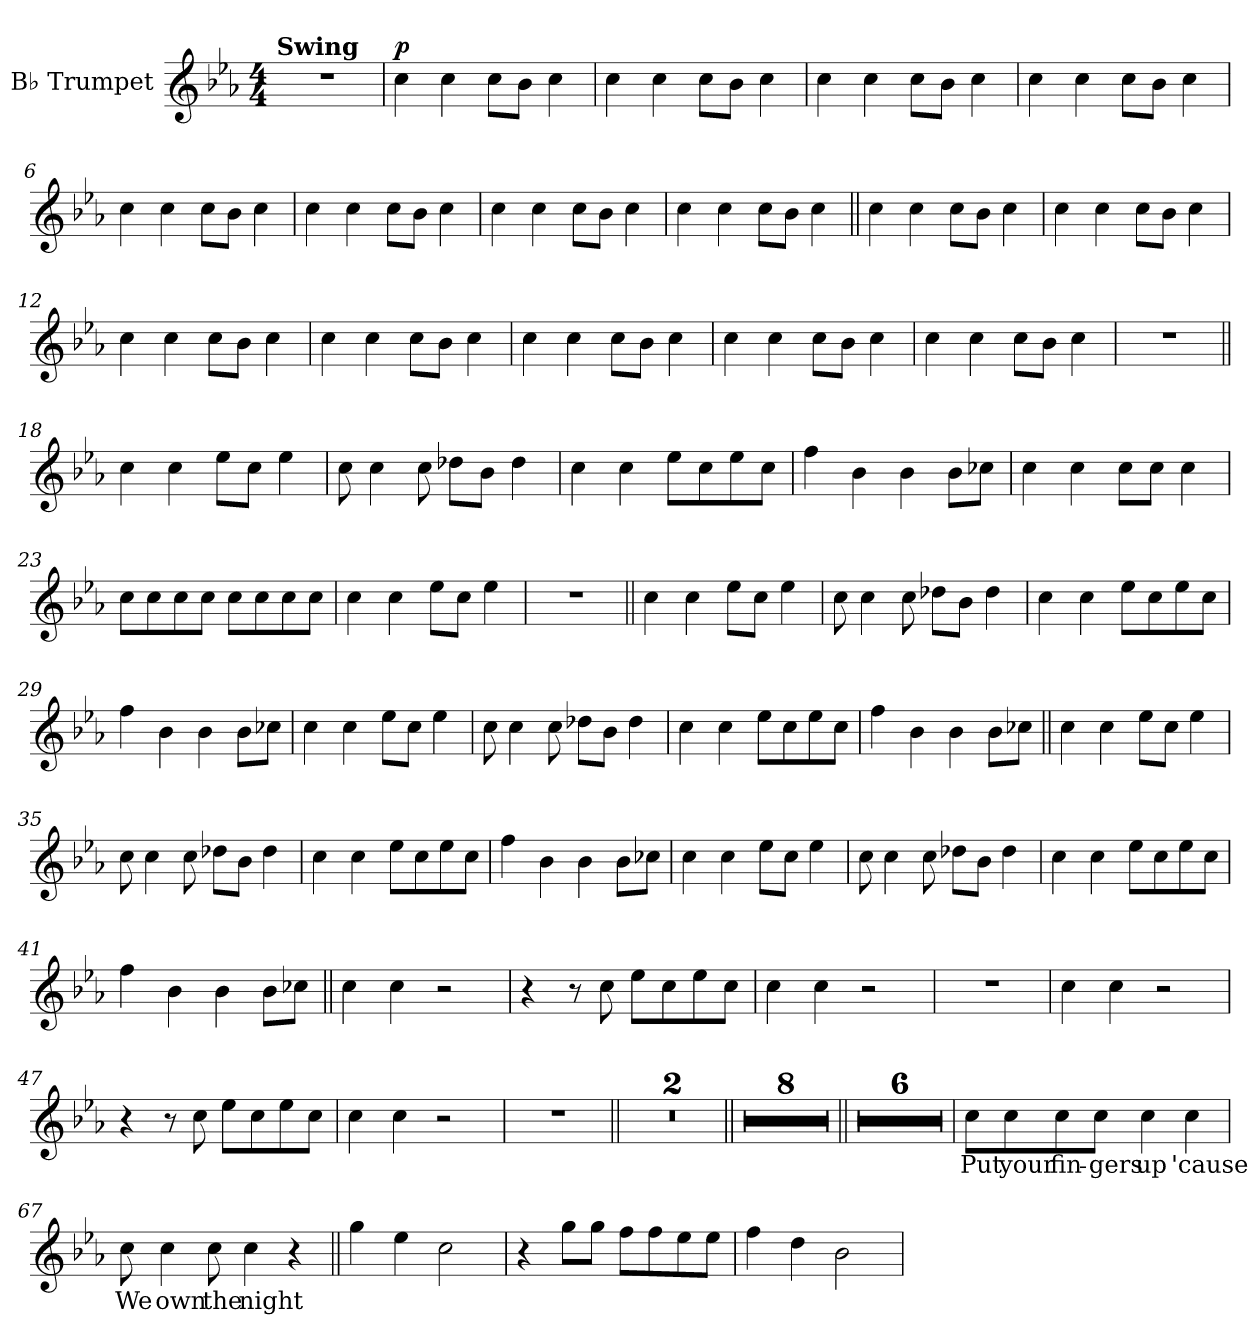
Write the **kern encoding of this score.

**kern	**text	**dynam
*part1	*part1	*part1
*staff1	*staff1	*staff1
*I"B♭ Trumpet	*	*
*I'B♭ Tp.	*	*
*clefG2	*	*
*ITrd1c2	*	*
*k[b-e-a-d-g-]	*	*
*M4/4	*	*
*MM150	*	*
=1	=1	=1
!LO:TX:B:t=Swing	!	!
1r	.	.
=2	=2	=2
!	!	!LO:DY:b
4b-!\	.	p
4b-!\	.	.
8b-!\L	.	.
8a-!\J	.	.
4b-!\	.	.
=3	=3	=3
4b-!\	.	.
4b-!\	.	.
8b-!\L	.	.
8a-!\J	.	.
4b-!\	.	.
=4	=4	=4
4b-!\	.	.
4b-!\	.	.
8b-!\L	.	.
8a-!\J	.	.
4b-!\	.	.
=5	=5	=5
4b-!\	.	.
4b-!\	.	.
8b-!\L	.	.
8a-!\J	.	.
4b-!\	.	.
=6	=6	=6
4b-!\	.	.
4b-!\	.	.
8b-!\L	.	.
8a-!\J	.	.
4b-!\	.	.
=7	=7	=7
4b-!\	.	.
4b-!\	.	.
8b-!\L	.	.
8a-!\J	.	.
4b-!\	.	.
=8	=8	=8
4b-!\	.	.
4b-!\	.	.
8b-!\L	.	.
8a-!\J	.	.
4b-!\	.	.
=9	=9	=9
4b-!\	.	.
4b-!\	.	.
8b-!\L	.	.
8a-!\J	.	.
4b-!\	.	.
=10||	=10||	=10||
4b-!\	.	.
4b-!\	.	.
8b-!\L	.	.
8a-!\J	.	.
4b-!\	.	.
=11	=11	=11
4b-!\	.	.
4b-!\	.	.
8b-!\L	.	.
8a-!\J	.	.
4b-!\	.	.
=12	=12	=12
4b-!\	.	.
4b-!\	.	.
8b-!\L	.	.
8a-!\J	.	.
4b-!\	.	.
=13	=13	=13
4b-!\	.	.
4b-!\	.	.
8b-!\L	.	.
8a-!\J	.	.
4b-!\	.	.
=14	=14	=14
4b-!\	.	.
4b-!\	.	.
8b-!\L	.	.
8a-!\J	.	.
4b-!\	.	.
=15	=15	=15
4b-!\	.	.
4b-!\	.	.
8b-!\L	.	.
8a-!\J	.	.
4b-!\	.	.
=16	=16	=16
4b-!\	.	.
4b-!\	.	.
8b-!\L	.	.
8a-!\J	.	.
4b-!\	.	.
=17	=17	=17
1r	.	.
=18||	=18||	=18||
4b-\	.	.
4b-\	.	.
8dd-\L	.	.
8b-\J	.	.
4dd-\	.	.
=19	=19	=19
8b-\	.	.
4b-\	.	.
8b-\	.	.
8cc-X\L	.	.
8a-\J	.	.
4cc-\	.	.
=20	=20	=20
4b-\	.	.
4b-\	.	.
8dd-\L	.	.
8b-\	.	.
8dd-\	.	.
8b-\J	.	.
=21	=21	=21
4ee-\	.	.
4a-\	.	.
4a-\	.	.
8a-\L	.	.
8b--X\J	.	.
=22	=22	=22
4b-\	.	.
4b-\	.	.
8b-\L	.	.
8b-\J	.	.
4b-\	.	.
=23	=23	=23
8b-\L	.	.
8b-\	.	.
8b-\	.	.
8b-\J	.	.
8b-\L	.	.
8b-\	.	.
8b-\	.	.
8b-\J	.	.
=24	=24	=24
4b-\	.	.
4b-\	.	.
8dd-\L	.	.
8b-\J	.	.
4dd-\	.	.
=25	=25	=25
1r	.	.
=26||	=26||	=26||
4b-\	.	.
4b-\	.	.
8dd-\L	.	.
8b-\J	.	.
4dd-\	.	.
=27	=27	=27
8b-\	.	.
4b-\	.	.
8b-\	.	.
8cc-X\L	.	.
8a-\J	.	.
4cc-\	.	.
=28	=28	=28
4b-\	.	.
4b-\	.	.
8dd-\L	.	.
8b-\	.	.
8dd-\	.	.
8b-\J	.	.
=29	=29	=29
4ee-\	.	.
4a-\	.	.
4a-\	.	.
8a-\L	.	.
8b--X\J	.	.
=30	=30	=30
4b-\	.	.
4b-\	.	.
8dd-\L	.	.
8b-\J	.	.
4dd-\	.	.
=31	=31	=31
8b-\	.	.
4b-\	.	.
8b-\	.	.
8cc-X\L	.	.
8a-\J	.	.
4cc-\	.	.
=32	=32	=32
4b-\	.	.
4b-\	.	.
8dd-\L	.	.
8b-\	.	.
8dd-\	.	.
8b-\J	.	.
=33	=33	=33
4ee-\	.	.
4a-\	.	.
4a-\	.	.
8a-\L	.	.
8b--X\J	.	.
=34||	=34||	=34||
4b-\	.	.
4b-\	.	.
8dd-\L	.	.
8b-\J	.	.
4dd-\	.	.
=35	=35	=35
8b-\	.	.
4b-\	.	.
8b-\	.	.
8cc-X\L	.	.
8a-\J	.	.
4cc-\	.	.
=36	=36	=36
4b-\	.	.
4b-\	.	.
8dd-\L	.	.
8b-\	.	.
8dd-\	.	.
8b-\J	.	.
=37	=37	=37
4ee-\	.	.
4a-\	.	.
4a-\	.	.
8a-\L	.	.
8b--X\J	.	.
=38	=38	=38
4b-\	.	.
4b-\	.	.
8dd-\L	.	.
8b-\J	.	.
4dd-\	.	.
=39	=39	=39
8b-\	.	.
4b-\	.	.
8b-\	.	.
8cc-X\L	.	.
8a-\J	.	.
4cc-\	.	.
=40	=40	=40
4b-\	.	.
4b-\	.	.
8dd-\L	.	.
8b-\	.	.
8dd-\	.	.
8b-\J	.	.
=41	=41	=41
4ee-\	.	.
4a-\	.	.
4a-\	.	.
8a-\L	.	.
8b--X\J	.	.
=42||	=42||	=42||
4b-\	.	.
4b-\	.	.
2r	.	.
=43	=43	=43
4r	.	.
8r	.	.
8b-\	.	.
8dd-\L	.	.
8b-\	.	.
8dd-\	.	.
8b-\J	.	.
=44	=44	=44
4b-\	.	.
4b-\	.	.
2r	.	.
=45	=45	=45
1r	.	.
=46	=46	=46
4b-\	.	.
4b-\	.	.
2r	.	.
=47	=47	=47
4r	.	.
8r	.	.
8b-\	.	.
8dd-\L	.	.
8b-\	.	.
8dd-\	.	.
8b-\J	.	.
=48	=48	=48
4b-\	.	.
4b-\	.	.
2r	.	.
=49	=49	=49
1r	.	.
=50||	=50||	=50||
1r	.	.
=51	=51	=51
1r	.	.
=52||	=52||	=52||
1r	.	.
=53	=53	=53
1r	.	.
=54	=54	=54
1r	.	.
=55	=55	=55
1r	.	.
=56	=56	=56
1r	.	.
=57	=57	=57
1r	.	.
=58	=58	=58
1r	.	.
=59	=59	=59
1r	.	.
=60||	=60||	=60||
1r	.	.
=61	=61	=61
1r	.	.
=62	=62	=62
1r	.	.
=63	=63	=63
1r	.	.
=64	=64	=64
1r	.	.
=65	=65	=65
1r	.	.
=66	=66	=66
!	!LO:LY:b	!
8b-!\L	Put	.
!	!LO:LY:b	!
8b-!\	your	.
!	!LO:LY:b	!
8b-!\	fin-	.
!	!LO:LY:b	!
8b-!\J	-gers	.
!	!LO:LY:b	!
4b-!\	up	.
!	!LO:LY:b	!
4b-!\	'cause	.
=67	=67	=67
!	!LO:LY:b	!
8b-!\	We	.
!	!LO:LY:b	!
4b-!\	own	.
!	!LO:LY:b	!
8b-!\	the	.
!	!LO:LY:b	!
4b-!\	night	.
4r	.	.
=68||	=68||	=68||
4ff\	.	.
4dd-\	.	.
2b-\	.	.
=69	=69	=69
4r	.	.
8ff\L	.	.
8ff\J	.	.
8ee-\L	.	.
8ee-\	.	.
8dd-\	.	.
8dd-\J	.	.
=70	=70	=70
4ee-\	.	.
4cc\	.	.
2a-\	.	.
=	=	=
*-	*-	*-
